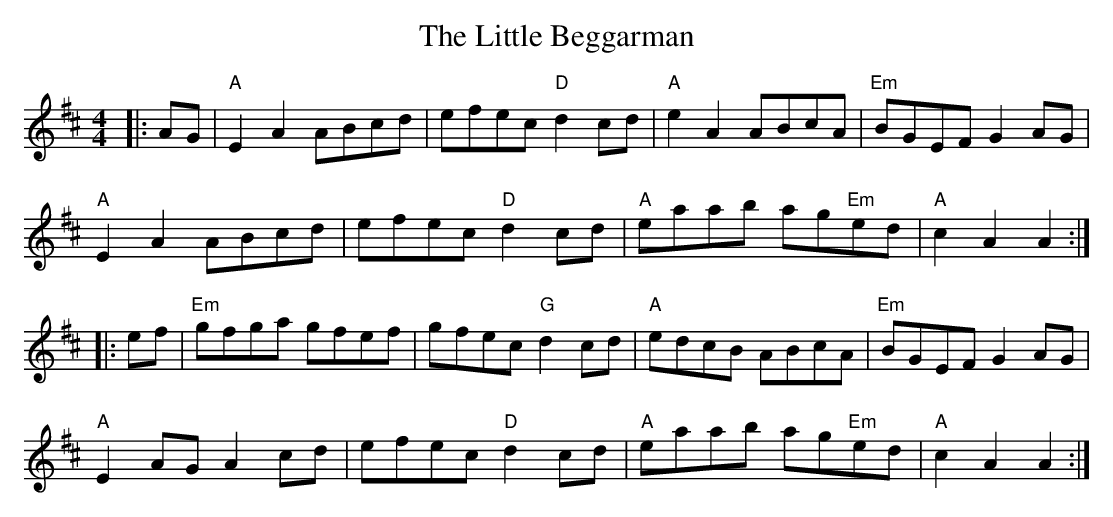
X:1
T: The Little Beggarman
M: 4/4
L: 1/8
K: Amix
|:AG|"A"E2A2 ABcd|efec "D"d2cd|"A"e2A2 ABcA|"Em"BGEF G2 AG|
"A"E2A2 ABcd|efec "D"d2cd|"A"eaab ag"Em"ed|"A"c2A2A2:|
|:ef|"Em"gfga gfef|gfec "G"d2cd|"A"edcB ABcA|"Em"BGEF G2AG|
"A"E2AG A2 cd|efec "D"d2cd|"A"eaab ag"Em"ed|"A"c2 A2 A2:|
